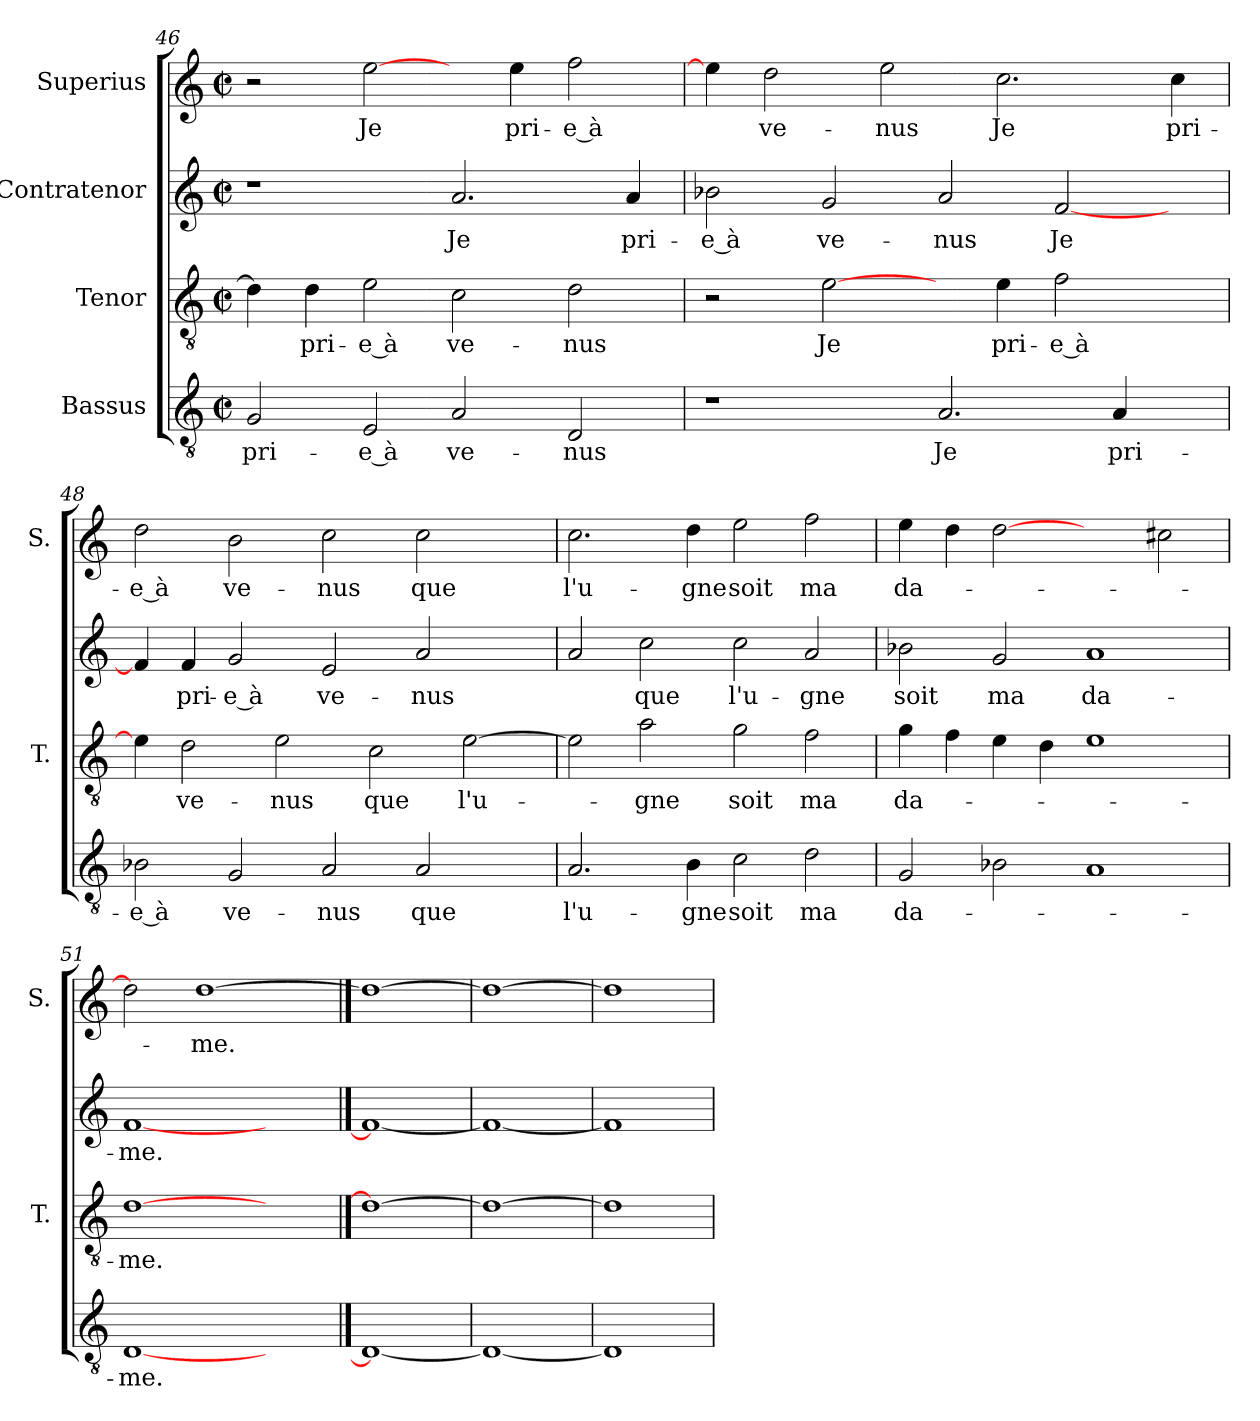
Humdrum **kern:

**kern	**text	**kern	**text	**kern	**text	**kern	**text
*part4	*part4	*part3	*part3	*part2	*part2	*part1	*part1
*staff4	*staff4	*staff3	*staff3	*staff2	*staff2	*staff1	*staff1
*I"Bassus	*	*I"Tenor	*	*I"Contratenor	*	*I"Superius	*
*	*	*I'T.	*	*	*	*I'S.	*
*clefGv2	*	*clefGv2	*	*clefG2	*	*clefG2	*
*k[]	*	*k[]	*	*k[]	*	*k[]	*
*C:	*	*C:	*	*C:	*	*C:	*
*M2/2	*	*M2/2	*	*M2/2	*	*M2/2	*
*met(c|)	*	*met(c|)	*	*met(c|)	*	*met(c|)	*
=46	=46	=46	=46	=46	=46	=46	=46
2G/	pri-	4d\]	.	1r	.	2r	.
.	.	4d\	pri-	.	.	.	.
2E/	-e à	2e\	-e à	.	.	[2ee\	Je
2A/	ve-	2c\	ve-	2.a/	Je	4ryy	.
.	.	.	.	.	.	4ee\	pri-
2D/	-nus	2d\	-nus	.	.	2ff\	-e à
.	.	.	.	4a/	pri-	.	.
!!LO:PB:g=z
=47	=47	=47	=47	=47	=47	=47	=47
1r	.	2r	.	2b-X\	-e à	4ee\]	.
.	.	.	.	.	.	2dd\	ve-
.	.	[2e\	Je	2g/	ve-	.	.
.	.	.	.	.	.	2ee\	-nus
2.A/	Je	4ryy	.	2a/	-nus	.	.
.	.	4e\	pri-	.	.	2.cc\	Je
.	.	2f\	-e à	[2f/	Je	.	.
4A/	pri-	.	.	.	.	.	.
4ryy	.	4ryy	.	4ryy	.	4cc\	pri-
=48	=48	=48	=48	=48	=48	=48	=48
2B-X\	-e à	4e\]	.	4f/]	.	2dd\	-e à
.	.	2d\	ve-	4f/	pri-	.	.
2G/	ve-	.	.	2g/	-e à	2b\	ve-
.	.	2e\	-nus	.	.	.	.
2A/	-nus	.	.	2e/	ve-	2cc\	-nus
.	.	2c\	que	.	.	.	.
2A/	que	.	.	2a/	-nus	2cc\	que
.	.	[2e\	l'u-	.	.	.	.
4ryy	.	.	.	4ryy	.	4ryy	.
=49	=49	=49	=49	=49	=49	=49	=49
2.A/	l'u-	2e\]	.	2a/	.	2.cc\	l'u-
.	.	2a\	-gne	2cc\	que	.	.
4B\	-gne	.	.	.	.	4dd\	-gne
2c\	soit	2g\	soit	2cc\	l'u-	2ee\	soit
2d\	ma	2f\	ma	2a/	-gne	2ff\	ma
=50	=50	=50	=50	=50	=50	=50	=50
2G/	da-	4g\	da-	2b-X\	soit	4ee\	da-
.	.	4f\	.	.	.	4dd\	.
2B-X\	.	4e\	.	2g/	ma	[2dd\	.
.	.	4d\	.	.	.	.	.
1A/	.	1e\	.	1a/	da-	2ryy	.
.	.	.	.	.	.	2cc#X\	.
=51	=51	=51	=51	=51	=51	=51	=51
[1D/	-me.	[1d\	-me.	[1f/	-me.	2dd\]	.
.	.	.	.	.	.	[1dd\	-me.
2ryy	.	2ryy	.	2ryy	.	.	.
==52	==52	==52	==52	==52	==52	==52	==52
1D/_	.	1d\_	.	1f/_	.	1dd\_	.
=53	=53	=53	=53	=53	=53	=53	=53
1D/_	.	1d\_	.	1f/_	.	1dd\_	.
=54	=54	=54	=54	=54	=54	=54	=54
1D/]	.	1d\]	.	1f/]	.	1dd\]	.
=	=	=	=	=	=	=	=
*-	*-	*-	*-	*-	*-	*-	*-
